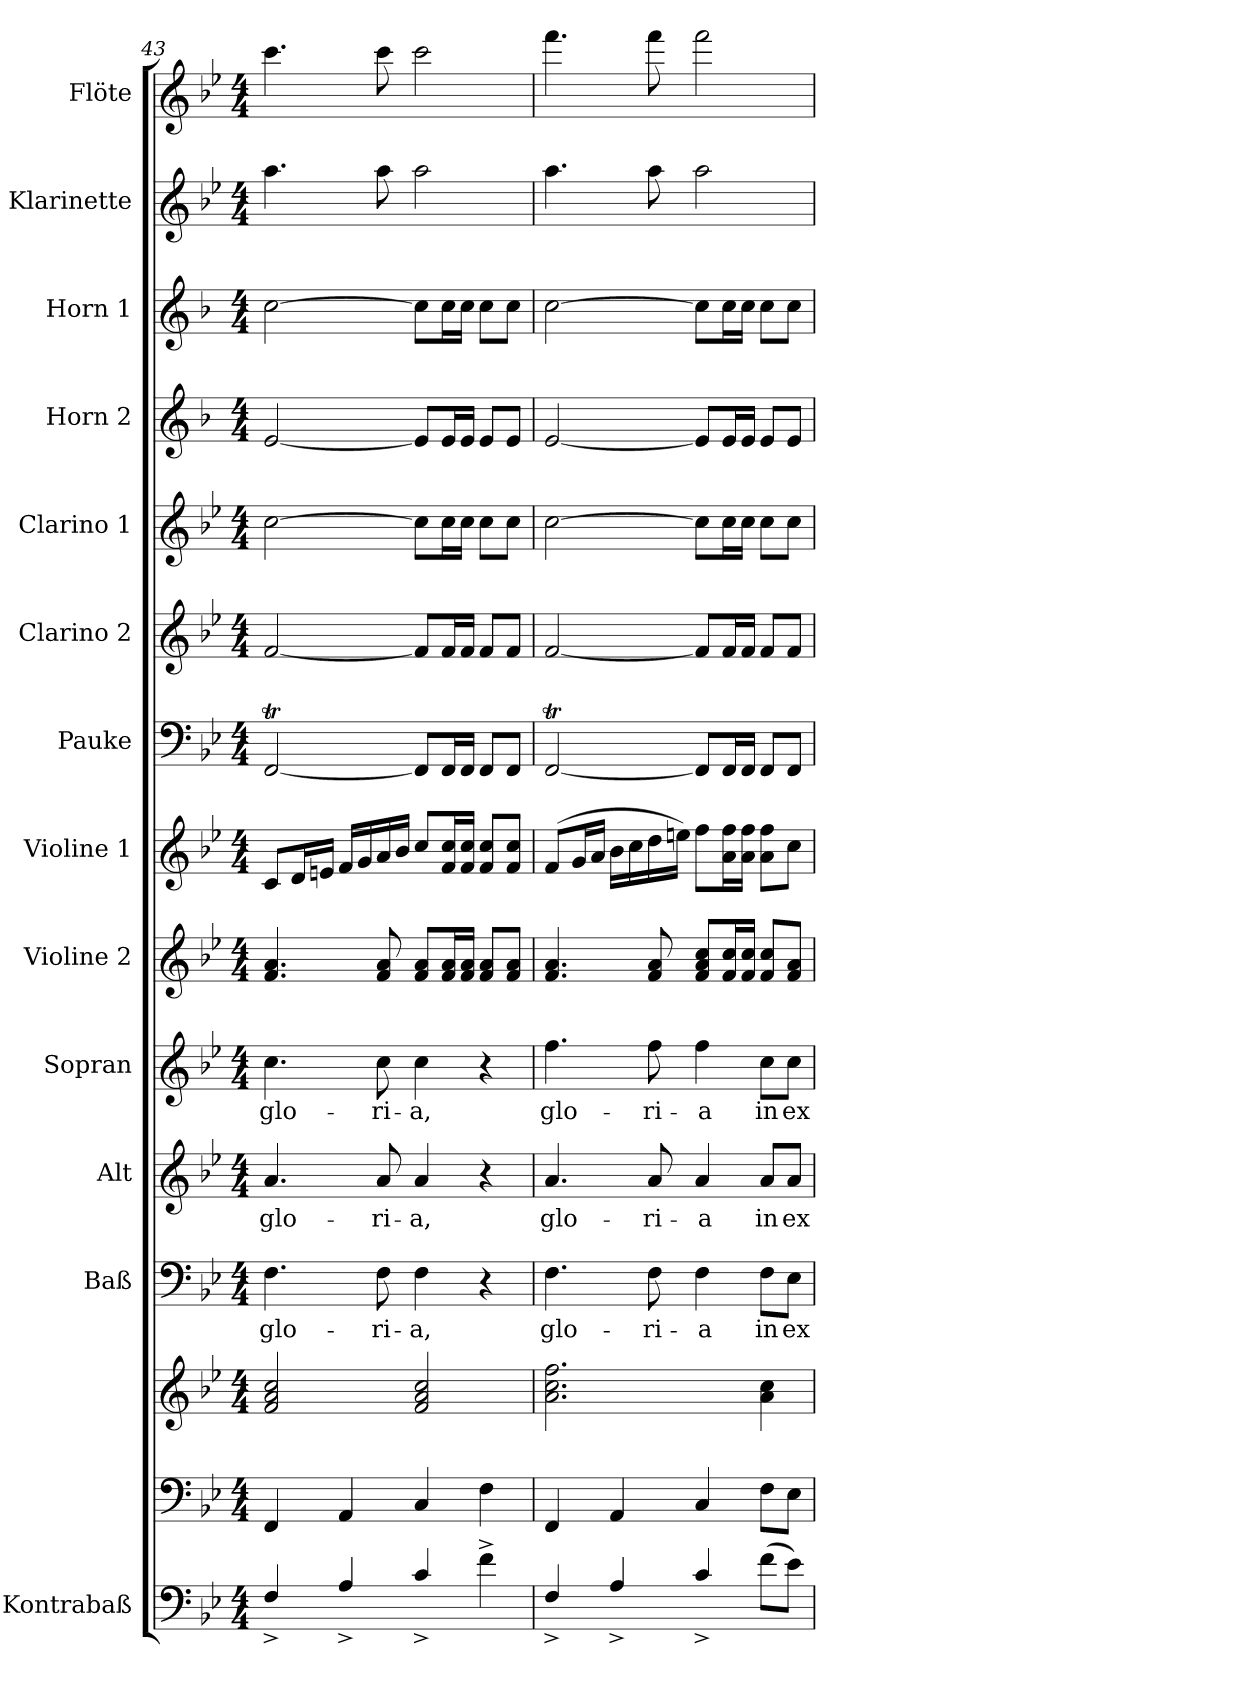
**kern	**kern	**kern	**kern	**text	**kern	**text	**kern	**text	**kern	**kern	**kern	**kern	**kern	**kern	**kern	**kern	**kern
*part14	*part13	*part13	*part12	*part12	*part11	*part11	*part10	*part10	*part9	*part8	*part7	*part6	*part5	*part4	*part3	*part2	*part1
*staff15	*staff14	*staff13	*staff12	*staff12	*staff11	*staff11	*staff10	*staff10	*staff9	*staff8	*staff7	*staff6	*staff5	*staff4	*staff3	*staff2	*staff1
*I"Kontrabaß	*	*	*I"Baß	*	*I"Alt	*	*I"Sopran	*	*I"Violine 2	*I"Violine 1	*I"Pauke	*I"Clarino 2	*I"Clarino 1	*I"Horn 2	*I"Horn 1	*I"Klarinette	*I"Flöte
*I'Kb	*	*	*I'Baß	*	*I'Alt	*	*I'Sop	*	*I'Vln. 2	*I'Vln. 1	*I'Pk.	*	*	*I'Hrn. 2	*I'Hrn. 1	*	*I'Fl.
!!LO:PB:g=z
*clefF4	*clefF4	*clefG2	*clefF4	*	*clefG2	*	*clefG2	*	*clefG2	*clefG2	*clefF4	*clefG2	*clefG2	*clefG2	*clefG2	*clefG2	*clefG2
*ITrd7c12	*	*	*	*	*	*	*	*	*	*	*	*ITrd7c12	*ITrd7c12	*ITrd4c7	*ITrd4c7	*	*
*k[b-e-]	*k[b-e-]	*k[b-e-]	*k[b-e-]	*	*k[b-e-]	*	*k[b-e-]	*	*k[b-e-]	*k[b-e-]	*k[b-e-]	*k[b-e-]	*k[b-e-]	*k[b-e-]	*k[b-e-]	*k[b-e-]	*k[b-e-]
*B-:	*B-:	*B-:	*B-:	*	*B-:	*	*B-:	*	*B-:	*B-:	*B-:	*B-:	*B-:	*B-:	*B-:	*B-:	*B-:
*M4/4	*M4/4	*M4/4	*M4/4	*	*M4/4	*	*M4/4	*	*M4/4	*M4/4	*M4/4	*M4/4	*M4/4	*M4/4	*M4/4	*M4/4	*M4/4
=43	=43	=43	=43	=43	=43	=43	=43	=43	=43	=43	=43	=43	=43	=43	=43	=43	=43
!	!	!	!	!LO:LY:b	!	!LO:LY:b	!	!LO:LY:b	!	!	!	!	!	!	!	!	!
4FF^</	4FF/	2f/ 2a/ 2cc/	4.F\	glo-	4.a/	glo-	4.cc\	glo-	4.f/ 4.a/	8c/L	[2FFT/	[2F/	[2c\	[2A/	[2f\	4.aa\	4.ccc\
.	.	.	.	.	.	.	.	.	.	16d/L	.	.	.	.	.	.	.
.	.	.	.	.	.	.	.	.	.	16en/JJ	.	.	.	.	.	.	.
4AA^</	4AA/	.	.	.	.	.	.	.	.	16f/LL	.	.	.	.	.	.	.
.	.	.	.	.	.	.	.	.	.	16g/	.	.	.	.	.	.	.
!	!	!	!	!LO:LY:b	!	!LO:LY:b	!	!LO:LY:b	!	!	!	!	!	!	!	!	!
.	.	.	8F\	-ri-	8a/	-ri-	8cc\	-ri-	8f/ 8a/	16a/	.	.	.	.	.	8aa\	8ccc\
.	.	.	.	.	.	.	.	.	.	16b-/JJ	.	.	.	.	.	.	.
!	!	!	!	!LO:LY:b	!	!LO:LY:b	!	!LO:LY:b	!	!	!	!	!	!	!	!	!
4C^</	4C/	2f/ 2a/ 2cc/	4F\	-a,	4a/	-a,	4cc\	-a,	8f/ 8a/L	8cc/L	8FF/L]	8F/L]	8c\L]	8A/L]	8f\L]	2aa\	2ccc\
.	.	.	.	.	.	.	.	.	16f/ 16a/L	16f/ 16cc/L	16FF/L	16F/L	16c\L	16A/L	16f\L	.	.
.	.	.	.	.	.	.	.	.	16f/ 16a/JJ	16f/ 16cc/JJ	16FF/JJ	16F/JJ	16c\JJ	16A/JJ	16f\JJ	.	.
4F^>\	4F\	.	4r	.	4r	.	4r	.	8f/ 8a/L	8f/ 8cc/L	8FF/L	8F/L	8c\L	8A/L	8f\L	.	.
.	.	.	.	.	.	.	.	.	8f/ 8a/J	8f/ 8cc/J	8FF/J	8F/J	8c\J	8A/J	8f\J	.	.
=44	=44	=44	=44	=44	=44	=44	=44	=44	=44	=44	=44	=44	=44	=44	=44	=44	=44
!	!	!	!	!LO:LY:b	!	!LO:LY:b	!	!LO:LY:b	!	!	!	!	!	!	!	!	!
4FF^</	4FF/	2.a\ 2.cc\ 2.ff\	4.F\	glo-	4.a/	glo-	4.ff\	glo-	4.f/ 4.a/	(>8f/L	[2FFT/	[2F/	[2c\	[2A/	[2f\	4.aa\	4.fff\
.	.	.	.	.	.	.	.	.	.	16g/L	.	.	.	.	.	.	.
.	.	.	.	.	.	.	.	.	.	16a/JJ	.	.	.	.	.	.	.
4AA^</	4AA/	.	.	.	.	.	.	.	.	16b-\LL	.	.	.	.	.	.	.
.	.	.	.	.	.	.	.	.	.	16cc\	.	.	.	.	.	.	.
!	!	!	!	!LO:LY:b	!	!LO:LY:b	!	!LO:LY:b	!	!	!	!	!	!	!	!	!
.	.	.	8F\	-ri-	8a/	-ri-	8ff\	-ri-	8f/ 8a/	16dd\	.	.	.	.	.	8aa\	8fff\
.	.	.	.	.	.	.	.	.	.	16een\JJ)	.	.	.	.	.	.	.
!	!	!	!	!LO:LY:b	!	!LO:LY:b	!	!LO:LY:b	!	!	!	!	!	!	!	!	!
4C^</	4C/	.	4F\	-a	4a/	-a	4ff\	-a	8f/ 8a/ 8cc/L	8ff\L	8FF/L]	8F/L]	8c\L]	8A/L]	8f\L]	2aa\	2fff\
.	.	.	.	.	.	.	.	.	16f/ 16cc/L	16a\ 16ff\L	16FF/L	16F/L	16c\L	16A/L	16f\L	.	.
.	.	.	.	.	.	.	.	.	16f/ 16cc/JJ	16a\ 16ff\JJ	16FF/JJ	16F/JJ	16c\JJ	16A/JJ	16f\JJ	.	.
!	!	!	!	!LO:LY:b	!	!LO:LY:b	!	!LO:LY:b	!	!	!	!	!	!	!	!	!
(>8F\L	8F\L	4a\ 4cc\	8F\L	in	8a/L	in	8cc\L	in	8f/ 8cc/L	8a\ 8ff\L	8FF/L	8F/L	8c\L	8A/L	8f\L	.	.
!	!	!	!	!LO:LY:b	!	!LO:LY:b	!	!LO:LY:b	!	!	!	!	!	!	!	!	!
8E-\J)	8E-\J	.	8E-\J	ex-	8a/J	ex	8cc\J	ex-	8f/ 8a/J	8cc\J	8FF/J	8F/J	8c\J	8A/J	8f\J	.	.
=	=	=	=	=	=	=	=	=	=	=	=	=	=	=	=	=	=
*-	*-	*-	*-	*-	*-	*-	*-	*-	*-	*-	*-	*-	*-	*-	*-	*-	*-
